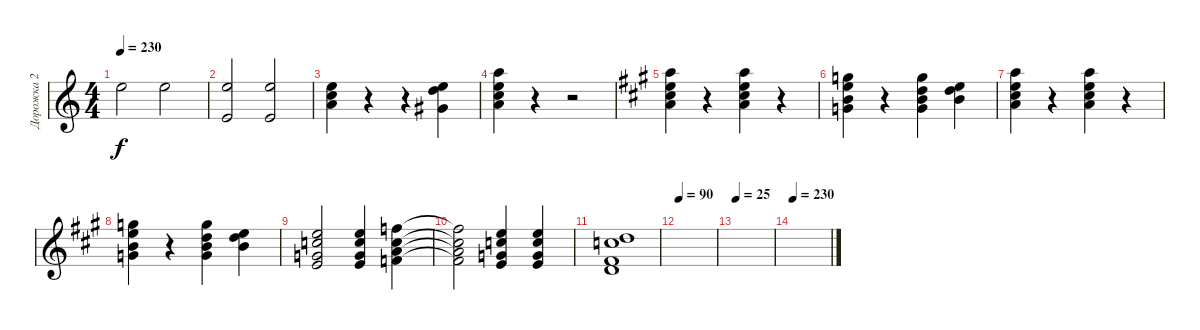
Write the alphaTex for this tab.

\track ("Дорожка 2" "Дорожка 2") {instrument overdrivenguitar}
\staff {score}
\tuning (E4 B3 G3 D3 A2 E2) {hide}
\ts (4 4)
\tempo 230
\clef g2
\ks c
0.1.2{dy f} 0.1.2 |
(0.1 2.4).2 (0.1 2.4).2 |
(0.1 1.2 2.3).4 r.4 r.4 (0.1 3.2 1.3).4 |
(5.1 5.2 5.3 7.4).4 r.4 r.2 |
\ks a
(5.1 5.2 6.3 7.4).4 r.4 (0.1 2.2 2.3 19.4).4 r.4 |
(3.1 5.2 4.3 5.4).4 r.4 (3.1 3.2 4.3 5.4).4 (0.1 3.2 4.3).4 |
(5.1 5.2 6.3 7.4).4 r.4 (0.1 2.2 2.3 19.4).4 r.4 |
(3.1 5.2 4.3 5.4).4 r.4 (3.1 3.2 4.3 5.4).4 (0.1 3.2 4.3).4 |
(0.1 1.2 0.3 2.4).2 (0.1 1.2 0.3 2.4).4 (1.1 1.2 2.3 3.4).4 |
(1.1{t} 1.2{t} 2.3{t} 3.4{t}).2 (0.1 1.2 0.3 2.4).4 (0.1 1.2 0.3 2.4).4 |
(1.2 7.3 4.4 5.5).1 |
\tempo 90
|
\tempo 25
|
\tempo 230
